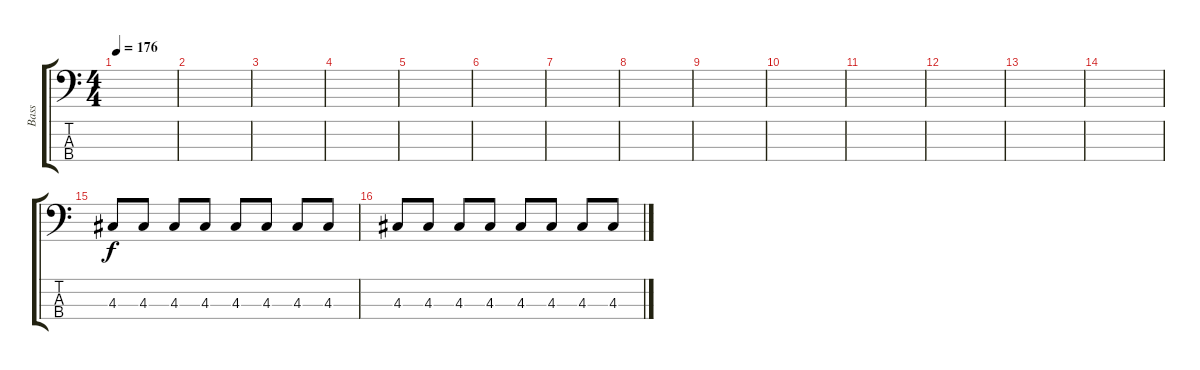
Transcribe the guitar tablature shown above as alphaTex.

\track ("Bass" "Bass") {instrument electricbasspick}
\staff {score tabs}
\tuning (G2 D2 A1 D1) {hide}
\ts (4 4)
\tempo 176
\clef f4
\ks c
|
|
|
|
|
|
|
|
|
|
|
|
|
|
4.3.8 4.3.8 4.3.8 4.3.8 4.3.8 4.3.8 4.3.8 4.3.8 |
4.3.8 4.3.8 4.3.8 4.3.8 4.3.8 4.3.8 4.3.8 4.3.8
